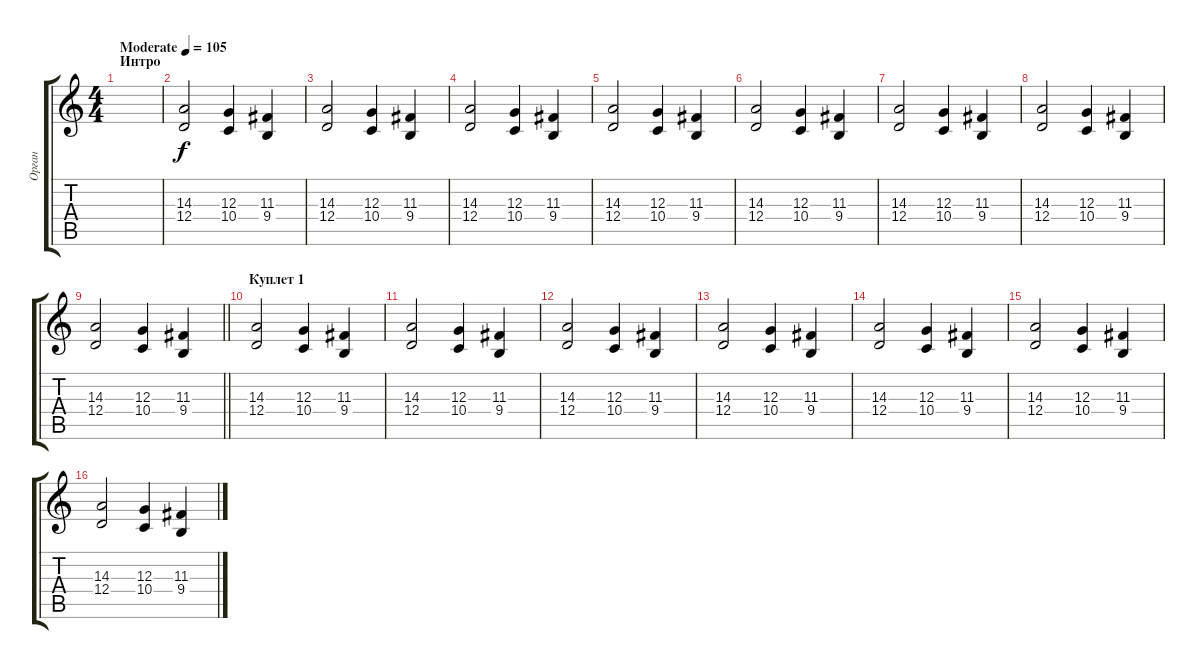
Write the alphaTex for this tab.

\track ("Орган" "Орган") {instrument reedorgan}
\staff {score tabs}
\tuning (E4 B3 G3 D3 A2 E2) {hide}
\ts (4 4)
\section ("" "Интро")
\tempo (105 "Moderate")
\clef g2
\ks c
|
(14.3 12.4).2 (12.3 10.4).4 (11.3 9.4).4 |
(14.3 12.4).2 (12.3 10.4).4 (11.3 9.4).4 |
(14.3 12.4).2 (12.3 10.4).4 (11.3 9.4).4 |
(14.3 12.4).2 (12.3 10.4).4 (11.3 9.4).4 |
(14.3 12.4).2 (12.3 10.4).4 (11.3 9.4).4 |
(14.3 12.4).2 (12.3 10.4).4 (11.3 9.4).4 |
(14.3 12.4).2 (12.3 10.4).4 (11.3 9.4).4 |
\barLineRight lightlight
(14.3 12.4).2 (12.3 10.4).4 (11.3 9.4).4 |
\section ("" "Куплет 1")
(14.3 12.4).2 (12.3 10.4).4 (11.3 9.4).4 |
(14.3 12.4).2 (12.3 10.4).4 (11.3 9.4).4 |
(14.3 12.4).2 (12.3 10.4).4 (11.3 9.4).4 |
(14.3 12.4).2 (12.3 10.4).4 (11.3 9.4).4 |
(14.3 12.4).2 (12.3 10.4).4 (11.3 9.4).4 |
(14.3 12.4).2 (12.3 10.4).4 (11.3 9.4).4 |
(14.3 12.4).2 (12.3 10.4).4 (11.3 9.4).4
